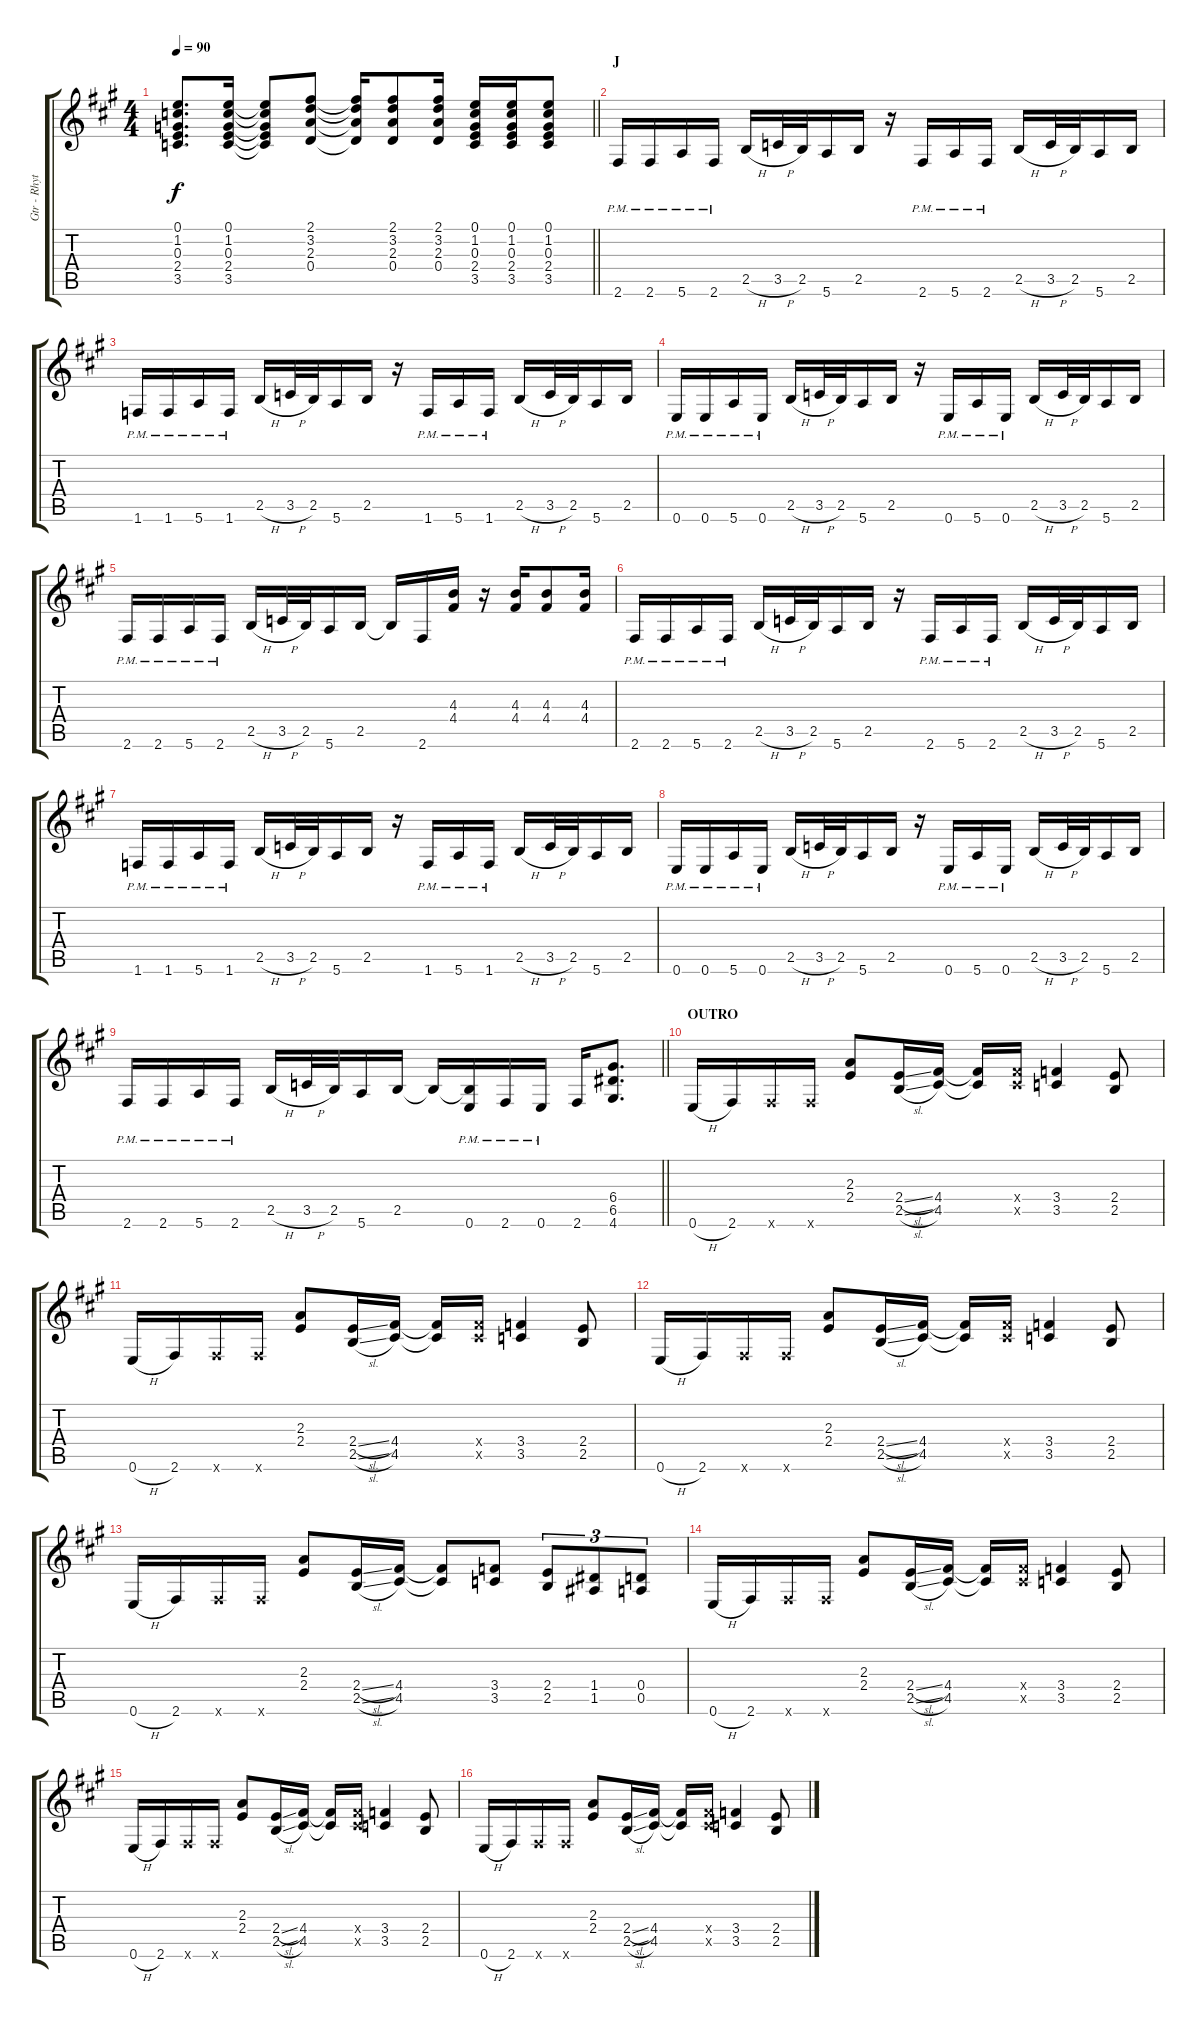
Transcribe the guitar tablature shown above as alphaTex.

\track ("Gtr - Rhythm 2" "Gtr - Rhyt") {instrument overdrivenguitar}
\staff {score tabs}
\tuning (E4 B3 G3 D3 A2 E2) {hide}
\ts (4 4)
\tempo 90
\clef g2
\barLineRight lightlight
\ks f#minor
(0.1 1.2 0.3 2.4 3.5).8{d dy f} (0.1 1.2 0.3 2.4 3.5).16 (0.1{t} 1.2{t} 0.3{t} 2.4{t} 3.5{t}).8 (2.1 3.2 2.3 0.4).8 (2.1{t} 3.2{t} 2.3{t} 0.4{t}).16 (2.1 3.2 2.3 0.4).8 (2.1 3.2 2.3 0.4).16 (0.1 1.2 0.3 2.4 3.5).16 (0.1 1.2 0.3 2.4 3.5).16 (0.1 1.2 0.3 2.4 3.5).8 |
\section ("" "J")
2.6{pm}.16 2.6{pm}.16 5.6{pm}.16 2.6{pm}.16 2.5{h}.16 3.5{h}.32 2.5.32{beam splitsecondary} 5.6.16 2.5.16 r.16 2.6{pm}.16 5.6{pm}.16 2.6{pm}.16 2.5{h}.16 3.5{h}.32 2.5.32{beam splitsecondary} 5.6.16 2.5.16 |
1.6{pm}.16 1.6{pm}.16 5.6{pm}.16 1.6{pm}.16 2.5{h}.16 3.5{h}.32 2.5.32{beam splitsecondary} 5.6.16 2.5.16 r.16 1.6{pm}.16 5.6{pm}.16 1.6{pm}.16 2.5{h}.16 3.5{h}.32 2.5.32{beam splitsecondary} 5.6.16 2.5.16 |
0.6{pm}.16 0.6{pm}.16 5.6{pm}.16 0.6{pm}.16 2.5{h}.16 3.5{h}.32 2.5.32{beam splitsecondary} 5.6.16 2.5.16 r.16 0.6{pm}.16 5.6{pm}.16 0.6{pm}.16 2.5{h}.16 3.5{h}.32 2.5.32{beam splitsecondary} 5.6.16 2.5.16 |
2.6{pm}.16 2.6{pm}.16 5.6{pm}.16 2.6{pm}.16 2.5{h}.16 3.5{h}.32 2.5.32{beam splitsecondary} 5.6.16 2.5.16 2.5{t}.16 2.6.16 (4.3 4.4).16 r.16 (4.3 4.4).16 (4.3 4.4).8 (4.3 4.4).16 |
2.6{pm}.16 2.6{pm}.16 5.6{pm}.16 2.6{pm}.16 2.5{h}.16 3.5{h}.32 2.5.32{beam splitsecondary} 5.6.16 2.5.16 r.16 2.6{pm}.16 5.6{pm}.16 2.6{pm}.16 2.5{h}.16 3.5{h}.32 2.5.32{beam splitsecondary} 5.6.16 2.5.16 |
1.6{pm}.16 1.6{pm}.16 5.6{pm}.16 1.6{pm}.16 2.5{h}.16 3.5{h}.32 2.5.32{beam splitsecondary} 5.6.16 2.5.16 r.16 1.6{pm}.16 5.6{pm}.16 1.6{pm}.16 2.5{h}.16 3.5{h}.32 2.5.32{beam splitsecondary} 5.6.16 2.5.16 |
0.6{pm}.16 0.6{pm}.16 5.6{pm}.16 0.6{pm}.16 2.5{h}.16 3.5{h}.32 2.5.32{beam splitsecondary} 5.6.16 2.5.16 r.16 0.6{pm}.16 5.6{pm}.16 0.6{pm}.16 2.5{h}.16 3.5{h}.32 2.5.32{beam splitsecondary} 5.6.16 2.5.16 |
\barLineRight lightlight
2.6{pm}.16 2.6{pm}.16 5.6{pm}.16 2.6{pm}.16 2.5{h}.16 3.5{h}.32 2.5.32{beam splitsecondary} 5.6.16 2.5.16 2.5{t}.16 (2.5{t} 0.6{pm}).16 2.6{pm}.16 0.6{pm}.16 2.6.16 (6.4 6.5 4.6).8{d} |
\section ("" "OUTRO")
0.6{h}.16 2.6.16 2.6{x}.16 2.6{x}.16 (2.3 2.4).8 (2.4{sl} 2.5{sl}).16 (4.4 4.5).16 (4.4{t} 4.5{t}).16 (4.4{x} 4.5{x}).16 (3.4 3.5).4 (2.4 2.5).8 |
0.6{h}.16 2.6.16 2.6{x}.16 2.6{x}.16 (2.3 2.4).8 (2.4{sl} 2.5{sl}).16 (4.4 4.5).16 (4.4{t} 4.5{t}).16 (4.4{x} 4.5{x}).16 (3.4 3.5).4 (2.4 2.5).8 |
0.6{h}.16 2.6.16 2.6{x}.16 2.6{x}.16 (2.3 2.4).8 (2.4{sl} 2.5{sl}).16 (4.4 4.5).16 (4.4{t} 4.5{t}).16 (4.4{x} 4.5{x}).16 (3.4 3.5).4 (2.4 2.5).8 |
0.6{h}.16 2.6.16 2.6{x}.16 2.6{x}.16 (2.3 2.4).8 (2.4{sl} 2.5{sl}).16 (4.4 4.5).16 (4.4{t} 4.5{t}).8 (3.4 3.5).8 (2.4 2.5).8{tu (3 2)} (1.4 1.5).8{tu (3 2)} (0.4 0.5).8{tu (3 2)} |
0.6{h}.16 2.6.16 2.6{x}.16 2.6{x}.16 (2.3 2.4).8 (2.4{sl} 2.5{sl}).16 (4.4 4.5).16 (4.4{t} 4.5{t}).16 (4.4{x} 4.5{x}).16 (3.4 3.5).4 (2.4 2.5).8 |
0.6{h}.16 2.6.16 2.6{x}.16 2.6{x}.16 (2.3 2.4).8 (2.4{sl} 2.5{sl}).16 (4.4 4.5).16 (4.4{t} 4.5{t}).16 (4.4{x} 4.5{x}).16 (3.4 3.5).4 (2.4 2.5).8 |
0.6{h}.16 2.6.16 2.6{x}.16 2.6{x}.16 (2.3 2.4).8 (2.4{sl} 2.5{sl}).16 (4.4 4.5).16 (4.4{t} 4.5{t}).16 (4.4{x} 4.5{x}).16 (3.4 3.5).4 (2.4 2.5).8
